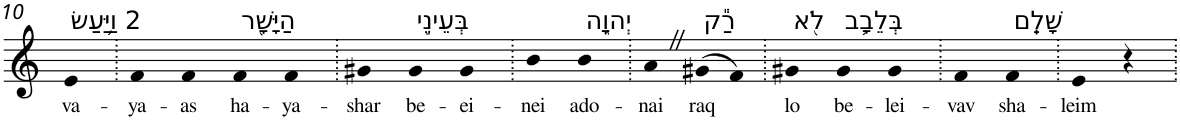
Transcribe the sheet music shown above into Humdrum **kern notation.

**kern	**text
*part1	*part1
*staff1	*staff1
*I"Piano	*
*I'Pno	*
!!LO:PB:g=z
*clefG2	*
*k[]	*
=10	=10
!LO:TX:a:t=2 וַיַּ֥עַשׂ	!
!	!LO:LY:b
4e	va-
=11.	=11.
!	!LO:LY:b
4f	-ya-
!	!LO:LY:b
4f	-as
!LO:TX:a:t=הַיָּשָׁ֖ר	!
!	!LO:LY:b
4f	ha-
!	!LO:LY:b
4f	-ya-
=12.	=12.
!	!LO:LY:b
4g#X	-shar
!LO:TX:a:t=בְּעֵינֵ֣י	!
!	!LO:LY:b
4g#	be-
!	!LO:LY:b
4g#	-ei-
=13.	=13.
!	!LO:LY:b
4b	-nei
!LO:TX:a:t=יְהוָ֑ה	!
!	!LO:LY:b
4b	ado-
=14.	=14.
!	!LO:LY:b
4aZ	-nai
!LO:TX:a:t=רַ֕ק	!
!	!LO:LY:b
(>8g#X	raq
8f)	.
=15.	=15.
!LO:TX:a:t=לֹ֖א	!
!	!LO:LY:b
4g#X	lo
!LO:TX:a:t=בְּלֵבָ֥ב	!
!	!LO:LY:b
4g#	be-
!	!LO:LY:b
4g#	-lei-
=16.	=16.
!	!LO:LY:b
4f	-vav
!LO:TX:a:t=שָׁלֵֽם	!
!	!LO:LY:b
4f	sha-
=17.	=17.
!	!LO:LY:b
4e	-leim
4r	.
=.	=.
*-	*-
